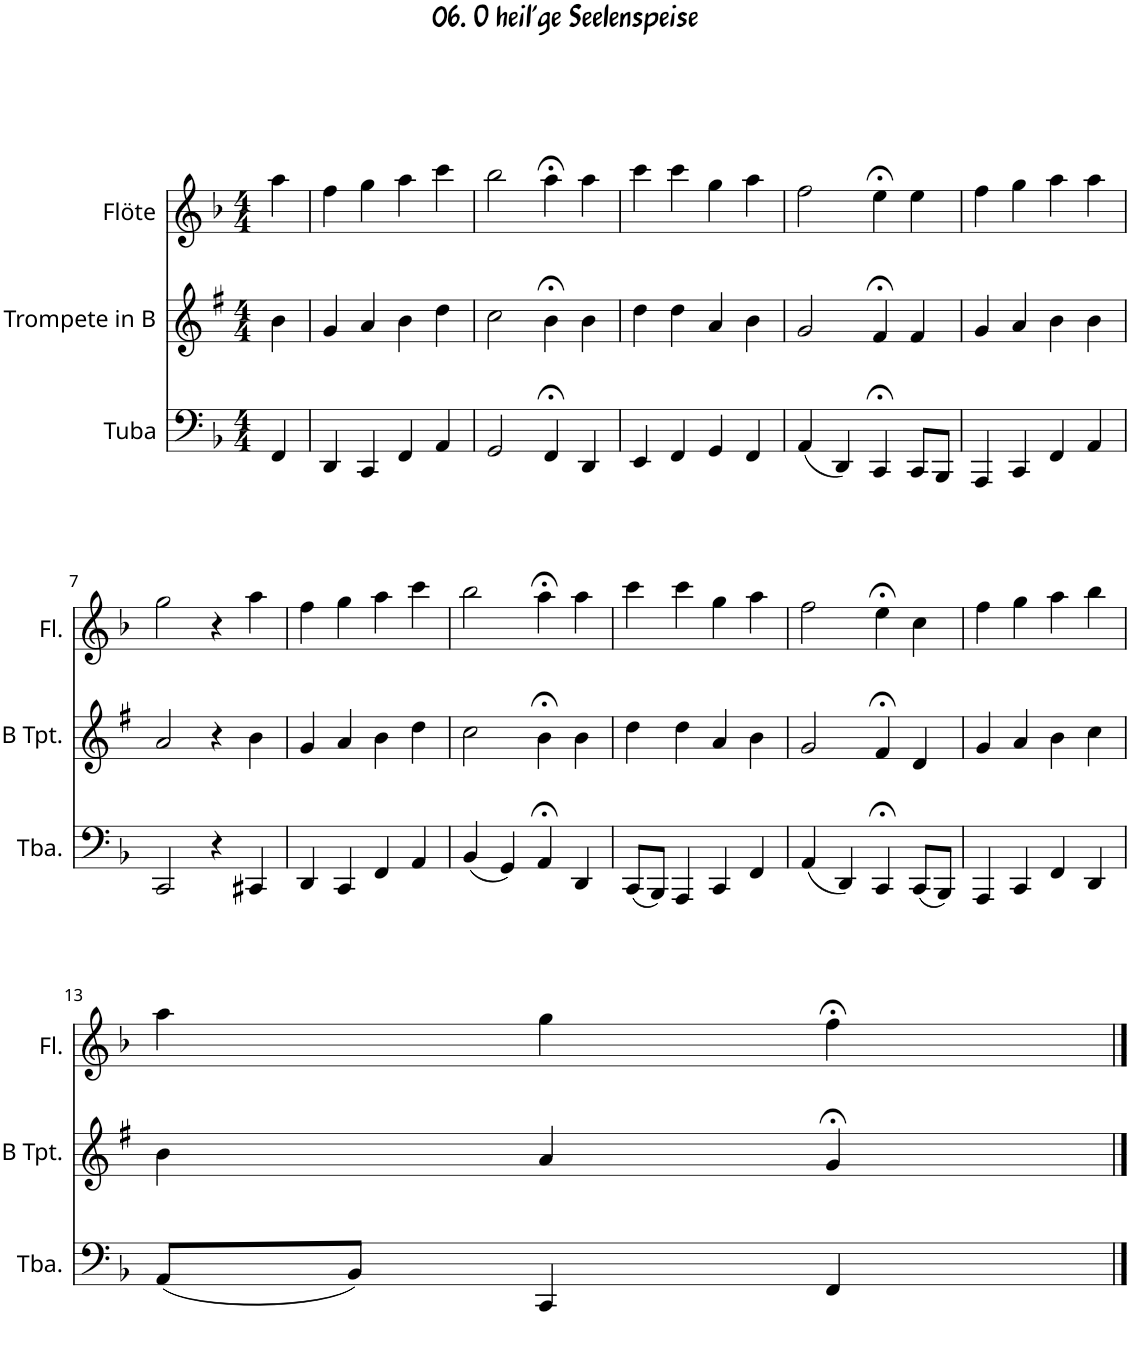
**kern	**kern	**kern
*part3	*part2	*part1
*staff3	*staff2	*staff1
*I"Tuba	*I"Trompete in B	*I"Flöte
*I'Tba.	*	*I'Fl.
*clefF4	*clefG2	*clefG2
*	*Trd1c2	*
*k[b-]	*k[f#]	*k[b-]
*M4/4	*M4/4	*M4/4
=1	=1	=1
4FF/	4b\	4aa\
=2	=2	=2
4DD/	4g/	4ff\
4CC/	4a/	4gg\
4FF/	4b\	4aa\
4AA/	4dd\	4ccc\
=3	=3	=3
2GG/	2cc\	2bb-\
4FF;</	4b;<\	4aa;<\
4DD/	4b\	4aa\
=4	=4	=4
4EE/	4dd\	4ccc\
4FF/	4dd\	4ccc\
4GG/	4a/	4gg\
4FF/	4b\	4aa\
=5	=5	=5
(4AA/	2g/	2ff\
4DD/)	.	.
4CC;</	4f#;</	4ee;<\
8CC/L	4f#/	4ee\
8BBB-/J	.	.
=6	=6	=6
4AAA/	4g/	4ff\
4CC/	4a/	4gg\
4FF/	4b\	4aa\
4AA/	4b\	4aa\
!!LO:LB:g=z
=7	=7	=7
2CC/	2a/	2gg\
4r	4r	4r
4CC#X/	4b\	4aa\
=8	=8	=8
4DD/	4g/	4ff\
4CC/	4a/	4gg\
4FF/	4b\	4aa\
4AA/	4dd\	4ccc\
=9	=9	=9
(4BB-/	2cc\	2bb-\
4GG/)	.	.
4AA;</	4b;<\	4aa;<\
4DD/	4b\	4aa\
=10	=10	=10
(8CC/L	4dd\	4ccc\
8BBB-/J)	.	.
4AAA/	4dd\	4ccc\
4CC/	4a/	4gg\
4FF/	4b\	4aa\
=11	=11	=11
(4AA/	2g/	2ff\
4DD/)	.	.
4CC;</	4f#;</	4ee;<\
(8CC/L	4d/	4cc\
8BBB-/J)	.	.
=12	=12	=12
4AAA/	4g/	4ff\
4CC/	4a/	4gg\
4FF/	4b\	4aa\
4DD/	4cc\	4bb-\
!!LO:LB:g=z
=13	=13	=13
(8AA/L	4b\	4aa\
8BB-/J)	.	.
4CC/	4a/	4gg\
4FF/	4g;</	4ff;<\
==	==	==
*-	*-	*-
